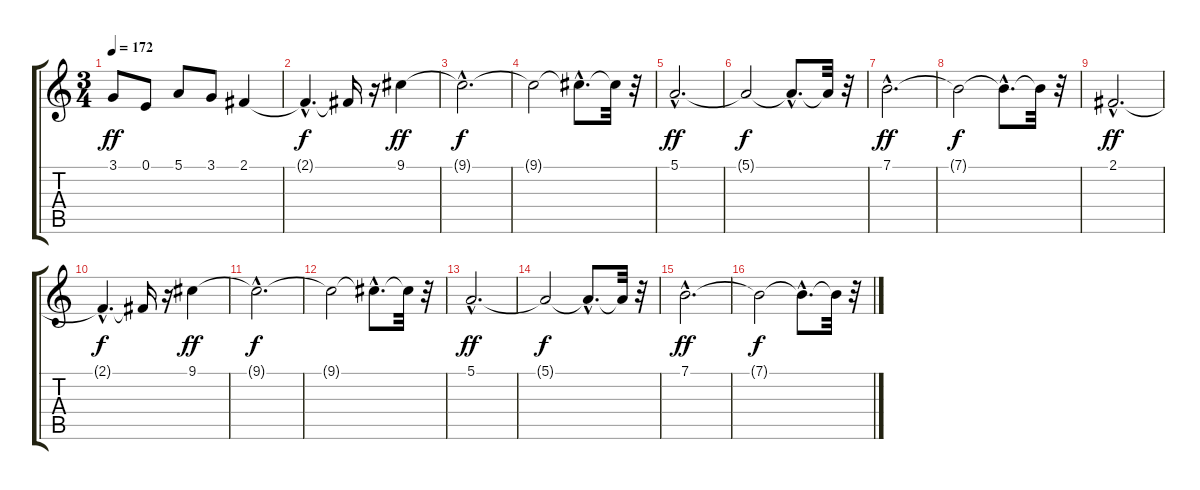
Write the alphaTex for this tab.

\track "" {instrument recorder}
\staff {score tabs}
\tuning (E4 B3 G3 D3 A2 E2) {hide}
\ts (3 4)
\tempo 172
\clef g2
\ks c
3.1.8{dy ff} 0.1.8 5.1.8 3.1.8 2.1.4 |
2.1{hac t}.4{d dy f} 2.1{t}.16 r.16 9.1.4{dy ff} |
9.1{hac t}.2{d dy f} |
9.1{t}.2 9.1{hac t}.8{d} 9.1{t}.32 r.32 |
5.1{hac}.2{d dy ff} |
5.1{t}.2{dy f} 5.1{hac t}.8{d} 5.1{t}.32 r.32 |
7.1{hac}.2{d dy ff} |
7.1{t}.2{dy f} 7.1{hac t}.8{d} 7.1{t}.32 r.32 |
2.1{hac}.2{d dy ff} |
2.1{hac t}.4{d dy f} 2.1{t}.16 r.16 9.1.4{dy ff} |
9.1{hac t}.2{d dy f} |
9.1{t}.2 9.1{hac t}.8{d} 9.1{t}.32 r.32 |
5.1{hac}.2{d dy ff} |
5.1{t}.2{dy f} 5.1{hac t}.8{d} 5.1{t}.32 r.32 |
7.1{hac}.2{d dy ff} |
7.1{t}.2{dy f} 7.1{hac t}.8{d} 7.1{t}.32 r.32
